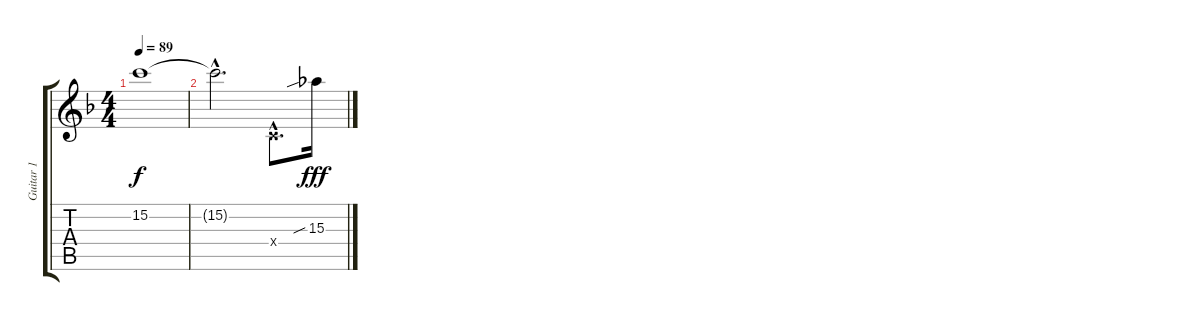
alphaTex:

\track ("Guitar 1" "Guitar 1") {instrument distortionguitar}
\staff {score tabs}
\tuning (D4 A3 F3 C3 G2 D2) {hide}
\ts (4 4)
\tempo 89
\clef g2
\ks f
15.2{t}.1{dy f} |
15.2{hac t}.2{d} 0.4{hac x}.8{d} 15.3{sib}.16{dy fff}
